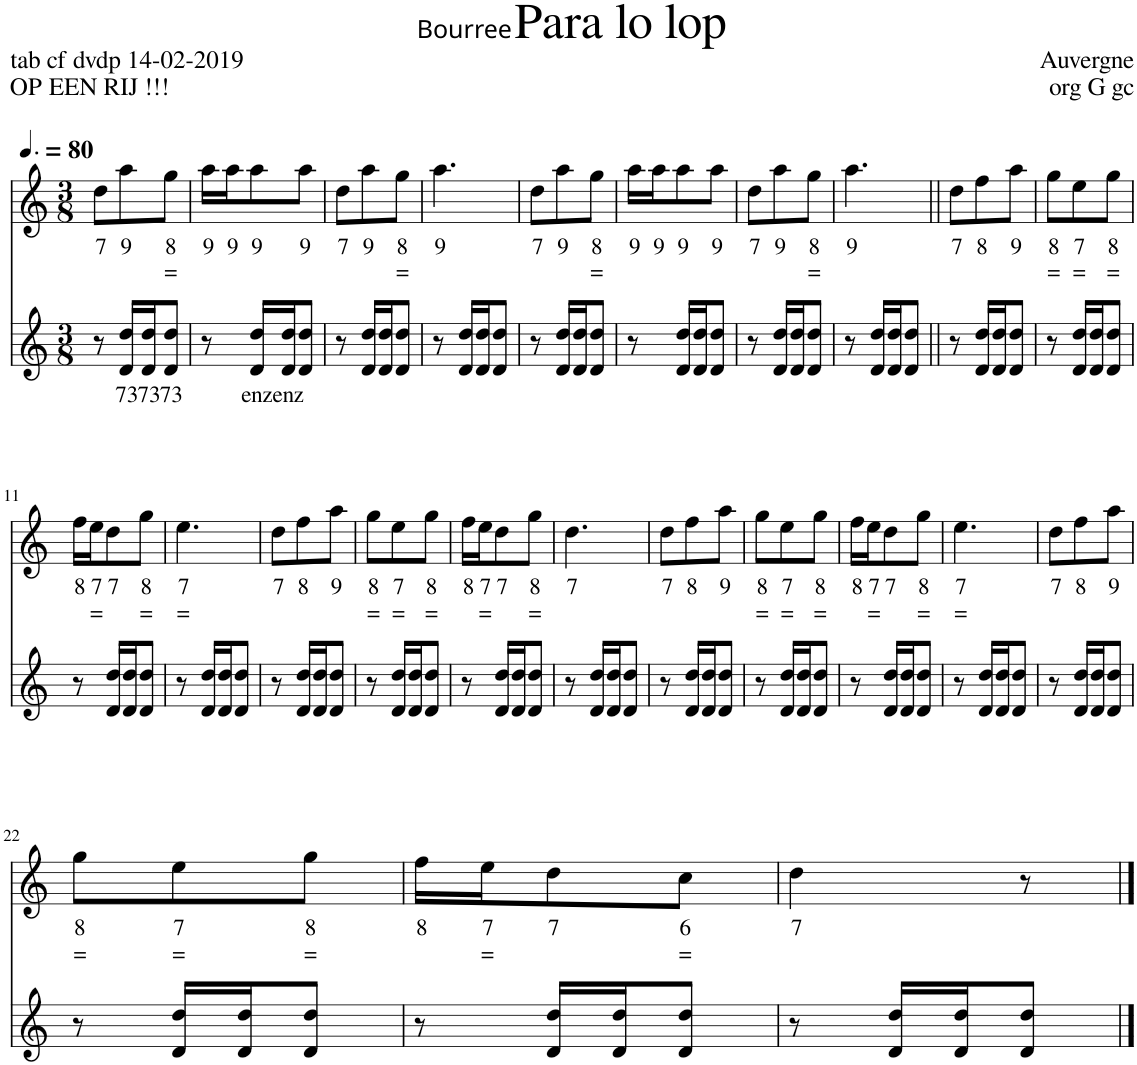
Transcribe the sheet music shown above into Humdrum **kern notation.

**kern	**text	**kern	**text	**text
*part2	*part2	*part1	*part1	*part1
*staff2	*staff2	*staff1	*staff1	*staff1
*I"Stem	*	*I"Stem	*	*
*clefG2	*	*clefG2	*	*
*k[]	*	*k[]	*	*
*M3/8	*	*M3/8	*	*
*MM120	*	*MM120	*	*
=1	=1	=1	=1	=1
!	!	!	!LO:LY:b	!
8r	.	8dd\L	7	.
!	!LO:LY:b	!	!LO:LY:b	!
16d/ 16dd/LL	73	8aa\	9	.
!	!LO:LY:b	!	!	!
16d/ 16dd/J	73	.	.	.
!	!LO:LY:b	!	!LO:LY:b	!LO:LY:b
8d/ 8dd/J	73	8gg\J	8	=
=2	=2	=2	=2	=2
!	!	!	!LO:LY:b	!
8r	.	16aa\LL	9	.
!	!	!	!LO:LY:b	!
.	.	16aa\J	9	.
!	!LO:LY:b	!	!LO:LY:b	!
16d/ 16dd/LL	enz	8aa\	9	.
!	!LO:LY:b	!	!	!
16d/ 16dd/J	enz	.	.	.
!	!	!	!LO:LY:b	!
8d/ 8dd/J	.	8aa\J	9	.
=3	=3	=3	=3	=3
!	!	!	!LO:LY:b	!
8r	.	8dd\L	7	.
!	!	!	!LO:LY:b	!
16d/ 16dd/LL	.	8aa\	9	.
16d/ 16dd/J	.	.	.	.
!	!	!	!LO:LY:b	!LO:LY:b
8d/ 8dd/J	.	8gg\J	8	=
=4	=4	=4	=4	=4
!	!	!	!LO:LY:b	!
8r	.	4.aa\	9	.
16d/ 16dd/LL	.	.	.	.
16d/ 16dd/J	.	.	.	.
8d/ 8dd/J	.	.	.	.
=5	=5	=5	=5	=5
!	!	!	!LO:LY:b	!
8r	.	8dd\L	7	.
!	!	!	!LO:LY:b	!
16d/ 16dd/LL	.	8aa\	9	.
16d/ 16dd/J	.	.	.	.
!	!	!	!LO:LY:b	!LO:LY:b
8d/ 8dd/J	.	8gg\J	8	=
=6	=6	=6	=6	=6
!	!	!	!LO:LY:b	!
8r	.	16aa\LL	9	.
!	!	!	!LO:LY:b	!
.	.	16aa\J	9	.
!	!	!	!LO:LY:b	!
16d/ 16dd/LL	.	8aa\	9	.
16d/ 16dd/J	.	.	.	.
!	!	!	!LO:LY:b	!
8d/ 8dd/J	.	8aa\J	9	.
=7	=7	=7	=7	=7
!	!	!	!LO:LY:b	!
8r	.	8dd\L	7	.
!	!	!	!LO:LY:b	!
16d/ 16dd/LL	.	8aa\	9	.
16d/ 16dd/J	.	.	.	.
!	!	!	!LO:LY:b	!LO:LY:b
8d/ 8dd/J	.	8gg\J	8	=
=8	=8	=8	=8	=8
!	!	!	!LO:LY:b	!
8r	.	4.aa\	9	.
16d/ 16dd/LL	.	.	.	.
16d/ 16dd/J	.	.	.	.
8d/ 8dd/J	.	.	.	.
=9||	=9||	=9||	=9||	=9||
!	!	!	!LO:LY:b	!
8r	.	8dd\L	7	.
!	!	!	!LO:LY:b	!
16d/ 16dd/LL	.	8ff\	8	.
16d/ 16dd/J	.	.	.	.
!	!	!	!LO:LY:b	!
8d/ 8dd/J	.	8aa\J	9	.
=10	=10	=10	=10	=10
!	!	!	!LO:LY:b	!LO:LY:b
8r	.	8gg\L	8	=
!	!	!	!LO:LY:b	!LO:LY:b
16d/ 16dd/LL	.	8ee\	7	=
16d/ 16dd/J	.	.	.	.
!	!	!	!LO:LY:b	!LO:LY:b
8d/ 8dd/J	.	8gg\J	8	=
!!LO:LB:g=z
=11	=11	=11	=11	=11
!	!	!	!LO:LY:b	!
8r	.	16ff\LL	8	.
!	!	!	!LO:LY:b	!LO:LY:b
.	.	16ee\J	7	=
!	!	!	!LO:LY:b	!
16d/ 16dd/LL	.	8dd\	7	.
16d/ 16dd/J	.	.	.	.
!	!	!	!LO:LY:b	!LO:LY:b
8d/ 8dd/J	.	8gg\J	8	=
=12	=12	=12	=12	=12
!	!	!	!LO:LY:b	!LO:LY:b
8r	.	4.ee\	7	=
16d/ 16dd/LL	.	.	.	.
16d/ 16dd/J	.	.	.	.
8d/ 8dd/J	.	.	.	.
=13	=13	=13	=13	=13
!	!	!	!LO:LY:b	!
8r	.	8dd\L	7	.
!	!	!	!LO:LY:b	!
16d/ 16dd/LL	.	8ff\	8	.
16d/ 16dd/J	.	.	.	.
!	!	!	!LO:LY:b	!
8d/ 8dd/J	.	8aa\J	9	.
=14	=14	=14	=14	=14
!	!	!	!LO:LY:b	!LO:LY:b
8r	.	8gg\L	8	=
!	!	!	!LO:LY:b	!LO:LY:b
16d/ 16dd/LL	.	8ee\	7	=
16d/ 16dd/J	.	.	.	.
!	!	!	!LO:LY:b	!LO:LY:b
8d/ 8dd/J	.	8gg\J	8	=
=15	=15	=15	=15	=15
!	!	!	!LO:LY:b	!
8r	.	16ff\LL	8	.
!	!	!	!LO:LY:b	!LO:LY:b
.	.	16ee\J	7	=
!	!	!	!LO:LY:b	!
16d/ 16dd/LL	.	8dd\	7	.
16d/ 16dd/J	.	.	.	.
!	!	!	!LO:LY:b	!LO:LY:b
8d/ 8dd/J	.	8gg\J	8	=
=16	=16	=16	=16	=16
!	!	!	!LO:LY:b	!
8r	.	4.dd\	7	.
16d/ 16dd/LL	.	.	.	.
16d/ 16dd/J	.	.	.	.
8d/ 8dd/J	.	.	.	.
=17	=17	=17	=17	=17
!	!	!	!LO:LY:b	!
8r	.	8dd\L	7	.
!	!	!	!LO:LY:b	!
16d/ 16dd/LL	.	8ff\	8	.
16d/ 16dd/J	.	.	.	.
!	!	!	!LO:LY:b	!
8d/ 8dd/J	.	8aa\J	9	.
=18	=18	=18	=18	=18
!	!	!	!LO:LY:b	!LO:LY:b
8r	.	8gg\L	8	=
!	!	!	!LO:LY:b	!LO:LY:b
16d/ 16dd/LL	.	8ee\	7	=
16d/ 16dd/J	.	.	.	.
!	!	!	!LO:LY:b	!LO:LY:b
8d/ 8dd/J	.	8gg\J	8	=
=19	=19	=19	=19	=19
!	!	!	!LO:LY:b	!
8r	.	16ff\LL	8	.
!	!	!	!LO:LY:b	!LO:LY:b
.	.	16ee\J	7	=
!	!	!	!LO:LY:b	!
16d/ 16dd/LL	.	8dd\	7	.
16d/ 16dd/J	.	.	.	.
!	!	!	!LO:LY:b	!LO:LY:b
8d/ 8dd/J	.	8gg\J	8	=
=20	=20	=20	=20	=20
!	!	!	!LO:LY:b	!LO:LY:b
8r	.	4.ee\	7	=
16d/ 16dd/LL	.	.	.	.
16d/ 16dd/J	.	.	.	.
8d/ 8dd/J	.	.	.	.
=21	=21	=21	=21	=21
!	!	!	!LO:LY:b	!
8r	.	8dd\L	7	.
!	!	!	!LO:LY:b	!
16d/ 16dd/LL	.	8ff\	8	.
16d/ 16dd/J	.	.	.	.
!	!	!	!LO:LY:b	!
8d/ 8dd/J	.	8aa\J	9	.
!!LO:LB:g=z
=22	=22	=22	=22	=22
!	!	!	!LO:LY:b	!LO:LY:b
8r	.	8gg\L	8	=
!	!	!	!LO:LY:b	!LO:LY:b
16d/ 16dd/LL	.	8ee\	7	=
16d/ 16dd/J	.	.	.	.
!	!	!	!LO:LY:b	!LO:LY:b
8d/ 8dd/J	.	8gg\J	8	=
=23	=23	=23	=23	=23
!	!	!	!LO:LY:b	!
8r	.	16ff\LL	8	.
!	!	!	!LO:LY:b	!LO:LY:b
.	.	16ee\J	7	=
!	!	!	!LO:LY:b	!
16d/ 16dd/LL	.	8dd\	7	.
16d/ 16dd/J	.	.	.	.
!	!	!	!LO:LY:b	!LO:LY:b
8d/ 8dd/J	.	8cc\J	6	=
=24	=24	=24	=24	=24
!	!	!	!LO:LY:b	!
8r	.	4dd\	7	.
16d/ 16dd/LL	.	.	.	.
16d/ 16dd/J	.	.	.	.
8d/ 8dd/J	.	8r	.	.
==	==	==	==	==
*-	*-	*-	*-	*-
